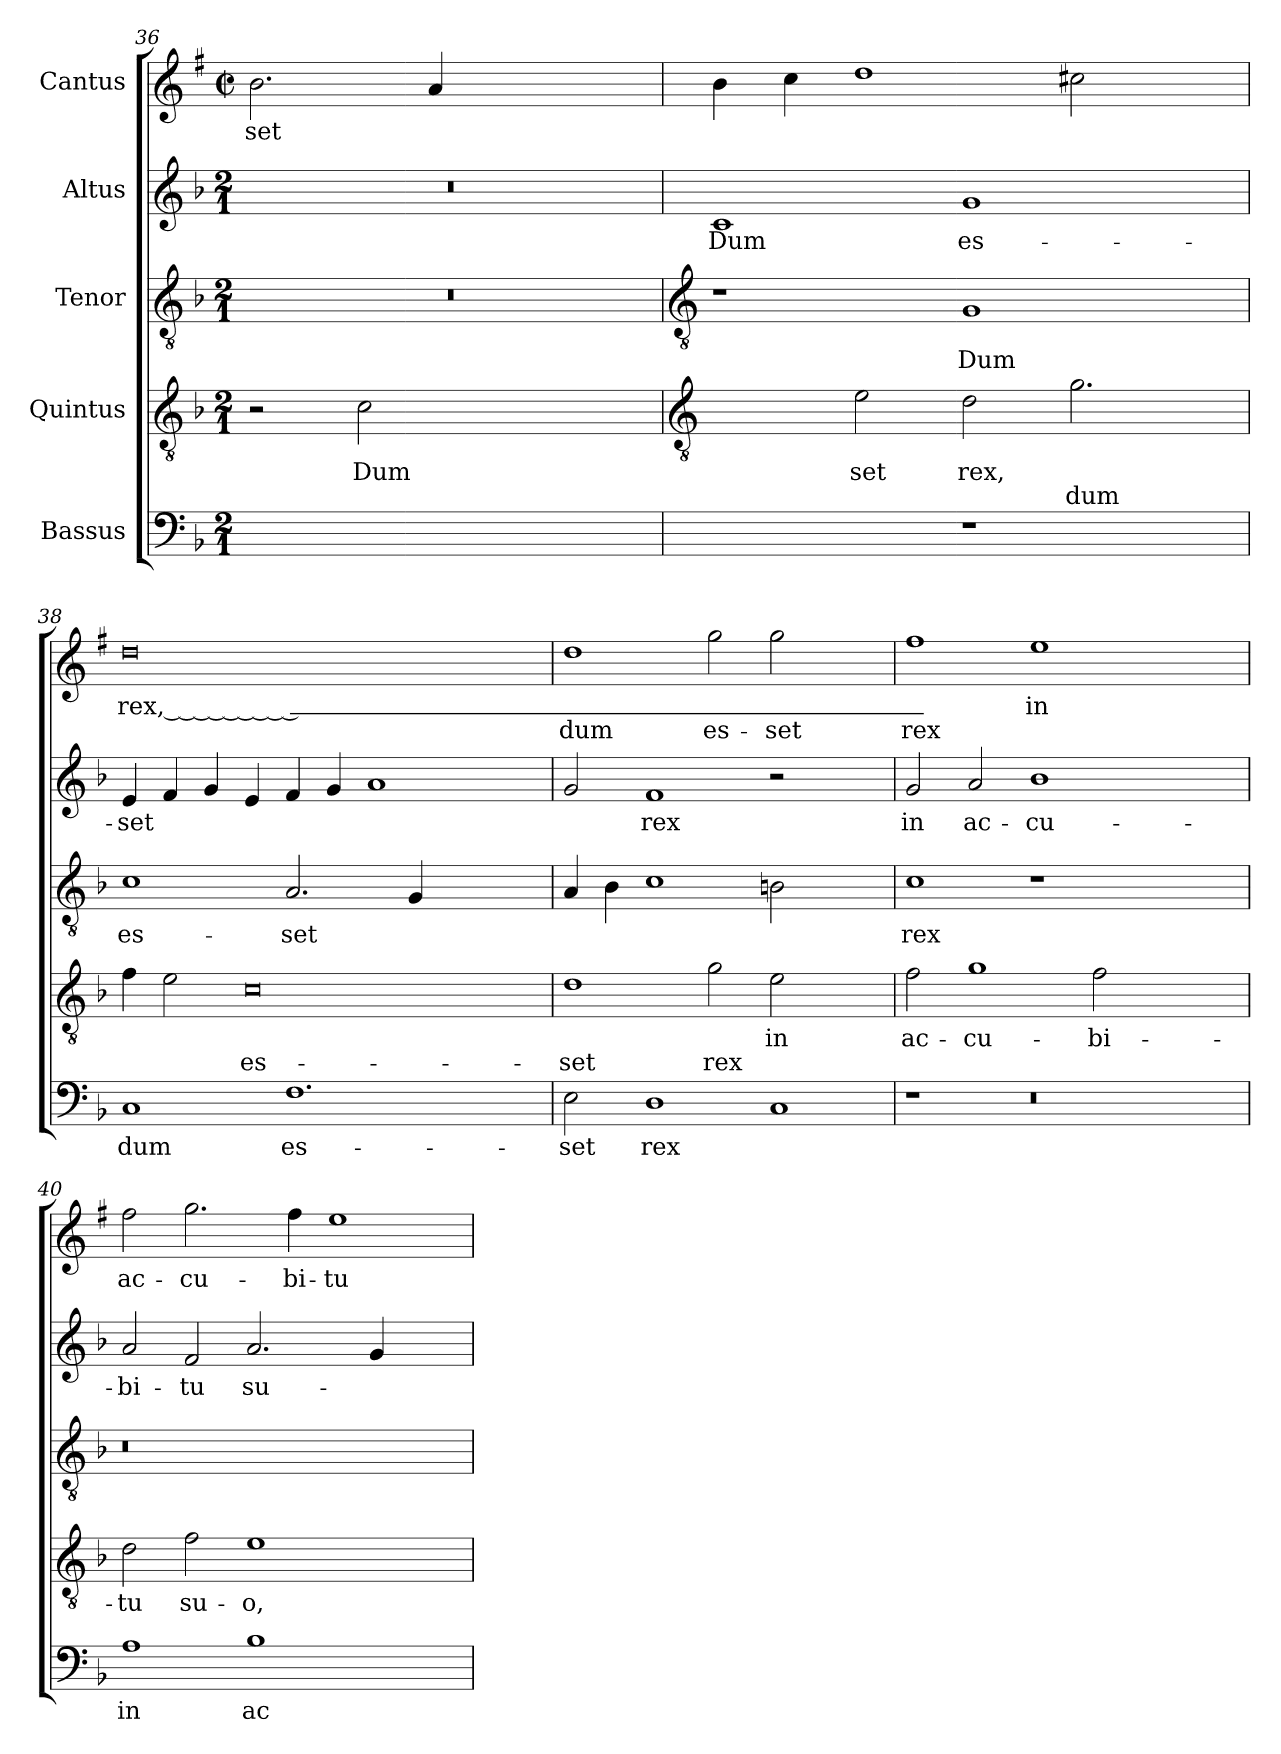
**kern	**text	**kern	**text	**text	**kern	**text	**kern	**text	**kern	**text	**text
*part5	*part5	*part4	*part4	*part4	*part3	*part3	*part2	*part2	*part1	*part1	*part1
*staff5	*staff5	*staff4	*staff4	*staff4	*staff3	*staff3	*staff2	*staff2	*staff1	*staff1	*staff1
*I"Bassus	*	*I"Quintus	*	*	*I"Tenor	*	*I"Altus	*	*I"Cantus	*	*
*clefF4	*	*clefGv2	*	*	*clefGv2	*	*clefG2	*	*clefG2	*	*
*	*	*	*	*	*	*	*	*	*ITrd1c2	*	*
*k[b-]	*	*k[b-]	*	*	*k[b-]	*	*k[b-]	*	*k[b-]	*	*
*F:	*	*F:	*	*	*F:	*	*F:	*	*F:	*	*
*M2/1	*	*M2/1	*	*	*M2/1	*	*M2/1	*	*M4/2	*	*
*	*	*	*	*	*	*	*	*	*met(c|)	*	*
=36	=36	=36	=36	=36	=36	=36	=36	=36	=36	=36	=36
!	!LO:LY:b	!	!	!	!	!	!	!	!	!LO:LY:b	!
[1Fyy	rex,	2r	.	.	0r	.	0r	.	2.a	-set	.
!	!	!	!LO:LY:b	!	!	!	!	!	!	!	!
.	.	2c	Dum	.	.	.	.	.	.	.	.
.	.	.	.	.	.	.	.	.	4g	.	.
!	!	!	!LO:LY:b	!	!	!	!	!	!	!	!
1ryy	.	[1fyy	es-	.	.	.	.	.	1ryy	.	.
!!LO:LB:g=z
=37	=37	=37	=37	=37	=37	=37	=37	=37	=37	=37	=37
*	*	*clefGv2	*	*	*clefGv2	*	*	*	*	*	*
!	!	!	!	!	!	!	!	!LO:LY:b	!	!	!
*	*	*	*	*	*	*	*	*	*^	*	*
1Fyy]	.	2fyy]	.	.	1r	.	1c	Dum	4a	0ryy	.	.
.	.	.	.	.	.	.	.	.	4b-	.	.	.
!	!	!	!LO:LY:b	!	!	!	!	!	!	!	!	!
.	.	2e	-set	.	.	.	.	.	1cc	.	.	.
!	!	!	!LO:LY:b	!	!	!LO:LY:b	!	!LO:LY:b	!	!	!	!
1r	.	2d	rex,	.	1G	Dum	1g	es-	.	.	.	.
!	!	!	!	!LO:LY:b	!	!	!	!	!	!	!	!
.	.	2.g	.	dum	.	.	.	.	2b	.	.	.
4ryy	.	.	.	.	4ryy	.	4ryy	.	4ryy	4ryy	.	.
=38A	=38A	=38A	=38A	=38A	=38A	=38A	=38A	=38A	=38A	=38A	=38A	=38A
!	!LO:LY:b	!	!	!	!	!LO:LY:b	!	!LO:LY:b	!	!	!LO:LY:b	!
1C	dum	4f	.	.	1c	es-	4e	-set	0cc	0ryy	rex,__________	.
.	.	2e	.	.	.	.	4f	.	.	.	.	.
.	.	.	.	.	.	.	4g	.	.	.	.	.
!	!	!	!	!LO:LY:b	!	!	!	!	!	!	!	!
.	.	0c	.	es-	.	.	4e	.	.	.	.	.
!	!LO:LY:b	!	!	!	!	!LO:LY:b	!	!	!	!	!	!
1.F	es-	.	.	.	2.A	-set	4f	.	.	.	.	.
.	.	.	.	.	.	.	4g	.	.	.	.	.
.	.	.	.	.	.	.	1a	.	.	.	.	.
.	.	.	.	.	4G	.	.	.	.	.	.	.
.	.	.	.	.	2.ryy	.	.	.	2.ryy	2.ryy	.	.
4ryy	.	.	.	.	.	.	4ryy	.	.	.	.	.
=38B	=38B	=38B	=38B	=38B	=38B	=38B	=38B	=38B	=38B	=38B	=38B	=38B
!	!LO:LY:b	!	!	!LO:LY:b	!	!	!	!	!	!	!	!LO:LY:b
2E	-set	1d	.	-set	4A	.	2g	.	1cc	0ryy	.	dum
.	.	.	.	.	4B-	.	.	.	.	.	.	.
!	!LO:LY:b	!	!	!	!	!	!	!LO:LY:b	!	!	!	!
1D	rex	.	.	.	1c	.	1f	rex	.	.	.	.
!	!	!	!	!LO:LY:b	!	!	!	!	!	!	!	!LO:LY:b
.	.	2g	.	rex	.	.	.	.	2ff	.	.	es-
!	!	!	!LO:LY:b	!	!	!	!	!	!	!	!	!LO:LY:b
1C	.	2e	in	.	2B	.	2r	.	2ff	.	.	-set
.	.	2ryy	.	.	2ryy	.	2ryy	.	2ryy	2ryy	.	.
=39A	=39A	=39A	=39A	=39A	=39A	=39A	=39A	=39A	=39A	=39A	=39A	=39A
!	!	!	!LO:LY:b	!	!	!LO:LY:b	!	!LO:LY:b	!	!	!	!LO:LY:b
1r	.	2f	ac-	.	1c	rex	2g	in	1ee	1ryy	.	rex
!	!	!	!LO:LY:b	!	!	!	!	!LO:LY:b	!	!	!	!
.	.	1g	-cu-	.	.	.	2a	ac-	.	.	.	.
!	!	!	!	!	!	!	!	!LO:LY:b	!	!	!LO:LY:b	!
0r	.	.	.	.	1r	.	1b-	-cu-	1dd	2ryy	in	.
!	!	!	!LO:LY:b	!	!	!	!	!	!	!	!	!
.	.	2f	-bi-	.	.	.	.	.	.	2ryy	.	.
.	.	1ryy	.	.	1ryy	.	1ryy	.	1ryy	1ryy	.	.
=40A	=40A	=40A	=40A	=40A	=40A	=40A	=40A	=40A	=40A	=40A	=40A	=40A
!	!LO:LY:b	!	!LO:LY:b	!	!	!	!	!LO:LY:b	!	!	!LO:LY:b	!
1A	in	2d	-tu	.	0r	.	2a	-bi-	2ee	1ryy	ac-	.
!	!	!	!LO:LY:b	!	!	!	!	!LO:LY:b	!	!	!LO:LY:b	!
.	.	2f	su-	.	.	.	2f	-tu	2.ff	.	-cu-	.
!	!LO:LY:b	!	!LO:LY:b	!	!	!	!	!LO:LY:b	!	!	!	!
1B-	ac-	1e	-o,	.	.	.	2.a	su-	.	1.ryy	.	.
!	!	!	!	!	!	!	!	!	!	!	!LO:LY:b	!
.	.	.	.	.	.	.	.	.	4ee	.	-bi-	.
!	!	!	!	!	!	!	!	!	!	!	!LO:LY:b	!
.	.	.	.	.	.	.	.	.	1dd	.	-tu	.
.	.	.	.	.	.	.	4g	.	.	.	.	.
2ryy	.	2ryy	.	.	2ryy	.	2ryy	.	.	.	.	.
*	*	*	*	*	*	*	*	*	*v	*v	*	*
=	=	=	=	=	=	=	=	=	=	=	=
*-	*-	*-	*-	*-	*-	*-	*-	*-	*-	*-	*-
